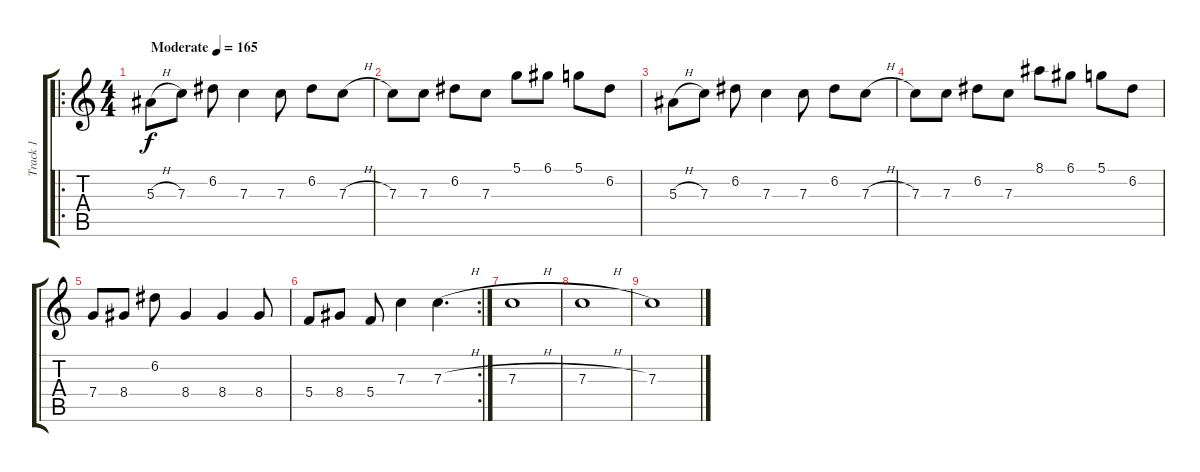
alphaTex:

\track ("Track 1" "Track 1") {instrument acousticguitarnylon}
\staff {score tabs}
\tuning (D4 A3 F3 C3 G2 C2) {hide}
\ro
\ts (4 4)
\tempo (165 "Moderate")
\clef g2
\ks c
5.3{h}.8{dy f instrument acousticguitarnylon} 7.3.8 6.2.8 7.3.4 7.3.8 6.2.8 7.3{h}.8 |
7.3.8 7.3.8 6.2.8 7.3.8 5.1.8 6.1.8 5.1.8 6.2.8 |
5.3{h}.8 7.3.8 6.2.8 7.3.4 7.3.8 6.2.8 7.3{h}.8 |
7.3.8 7.3.8 6.2.8 7.3.8 8.1.8 6.1.8 5.1.8 6.2.8 |
7.4.8 8.4.8 6.2.8 8.4.4 8.4.4 8.4.8 |
\rc 2
5.4.8 8.4.8 5.4.8 7.3.4 7.3{h}.4{d} |
7.3{h}.1 |
7.3{h}.1 |
7.3.1
